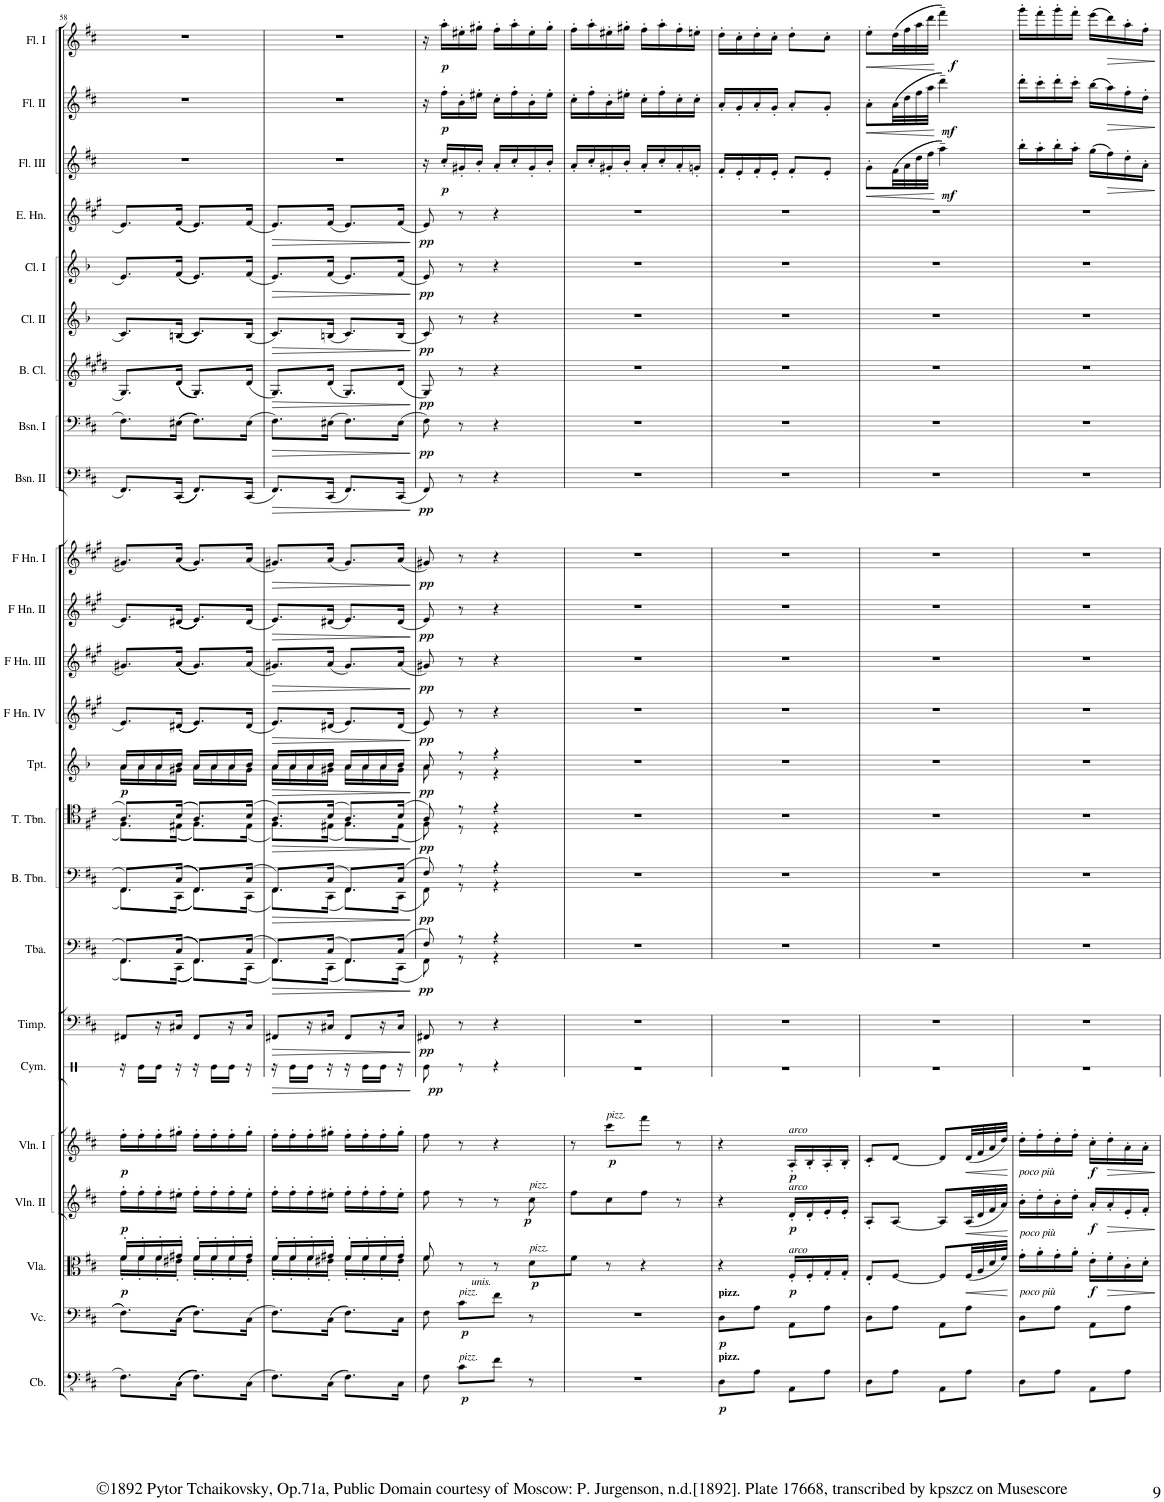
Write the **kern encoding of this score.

**kern	**dynam	**kern	**dynam	**kern	**dynam	**kern	**dynam	**kern	**dynam	**kern	**dynam	**kern	**dynam	**kern	**dynam	**kern	**dynam	**kern	**dynam	**kern	**dynam	**kern	**dynam	**kern	**dynam	**kern	**dynam	**kern	**dynam	**kern	**dynam	**kern	**dynam	**kern	**dynam	**kern	**dynam	**kern	**dynam	**kern	**dynam	**kern	**dynam	**kern	**dynam
*part23	*part23	*part22	*part22	*part21	*part21	*part20	*part20	*part19	*part19	*part18	*part18	*part17	*part17	*part16	*part16	*part15	*part15	*part14	*part14	*part13	*part13	*part12	*part12	*part11	*part11	*part10	*part10	*part9	*part9	*part8	*part8	*part7	*part7	*part6	*part6	*part5	*part5	*part4	*part4	*part3	*part3	*part2	*part2	*part1	*part1
*staff23	*staff23	*staff22	*staff22	*staff21	*staff21	*staff20	*staff20	*staff19	*staff19	*staff18	*staff18	*staff17	*staff17	*staff16	*staff16	*staff15	*staff15	*staff14	*staff14	*staff13	*staff13	*staff12	*staff12	*staff11	*staff11	*staff10	*staff10	*staff9	*staff9	*staff8	*staff8	*staff7	*staff7	*staff6	*staff6	*staff5	*staff5	*staff4	*staff4	*staff3	*staff3	*staff2	*staff2	*staff1	*staff1
*I"Contrabass	*	*I"Violoncello	*	*I"Viola	*	*I"Violin II	*	*I"Violin I	*	*I"Timpani	*	*I"Tuba	*	*I"Bass Trombone	*	*I"Tenor Trombone	*	*I"Trumpet in A	*	*I"Horn in F IV	*	*I"Horn in F III	*	*I"Horn in F II	*	*I"Horn in F I	*	*I"Bassoon II	*	*I"Bassoon I	*	*I"Bass Clarinet	*	*I"Clarinet in A II	*	*I"Clarinet in A I	*	*I"English Horn	*	*I"Flute III	*	*I"Flute II	*	*I"Flute I	*
*I'Cb.	*	*I'Vc.	*	*I'Vla.	*	*I'Vln. II	*	*I'Vln. I	*	*I'Timp.	*	*I'Tba.	*	*I'B. Tbn.	*	*I'T. Tbn.	*	*I'Tpt.	*	*	*	*	*	*	*	*	*	*I'Bsn. II	*	*I'Bsn. I	*	*I'B. Cl.	*	*I'Cl. II	*	*I'Cl. I	*	*I'E. Hn.	*	*I'Fl. III	*	*I'Fl. II	*	*I'Fl. I	*
!!LO:PB:g=z
*clefFv4	*	*clefF4	*	*clefC3	*	*clefG2	*	*clefG2	*	*clefF4	*	*clefF4	*	*clefF4	*	*clefC4	*	*clefG2	*	*clefG2	*	*clefG2	*	*clefG2	*	*clefG2	*	*clefF4	*	*clefF4	*	*clefG2	*	*clefG2	*	*clefG2	*	*clefG2	*	*clefG2	*	*clefG2	*	*clefG2	*
*	*	*	*	*	*	*	*	*	*	*	*	*	*	*	*	*	*	*Trd2c3	*	*Trd4c7	*	*Trd4c7	*	*Trd4c7	*	*Trd4c7	*	*	*	*	*	*Trd8c14	*	*Trd2c3	*	*Trd2c3	*	*Trd4c7	*	*	*	*	*	*	*
*k[f#c#]	*	*k[f#c#]	*	*k[f#c#]	*	*k[f#c#]	*	*k[f#c#]	*	*k[f#c#]	*	*k[f#c#]	*	*k[f#c#]	*	*k[f#c#]	*	*k[b-]	*	*k[f#c#g#]	*	*k[f#c#g#]	*	*k[f#c#g#]	*	*k[f#c#g#]	*	*k[f#c#]	*	*k[f#c#]	*	*k[f#c#g#d#]	*	*k[b-]	*	*k[b-]	*	*k[f#c#g#]	*	*k[f#c#]	*	*k[f#c#]	*	*k[f#c#]	*
*M2/4	*	*M2/4	*	*M2/4	*	*M2/4	*	*M2/4	*	*M2/4	*	*M2/4	*	*M2/4	*	*M2/4	*	*M2/4	*	*M2/4	*	*M2/4	*	*M2/4	*	*M2/4	*	*M2/4	*	*M2/4	*	*M2/4	*	*M2/4	*	*M2/4	*	*M2/4	*	*M2/4	*	*M2/4	*	*M2/4	*
=58	=58	=58	=58	=58	=58	=58	=58	=58	=58	=58	=58	=58	=58	=58	=58	=58	=58	=58	=58	=58	=58	=58	=58	=58	=58	=58	=58	=58	=58	=58	=58	=58	=58	=58	=58	=58	=58	=58	=58	=58	=58	=58	=58	=58	=58
*	*	*	*	*^	*	*	*	*	*	*	*	*^	*	*^	*	*^	*	*^	*	*	*	*	*	*	*	*	*	*	*	*	*	*	*	*	*	*	*	*	*	*	*	*	*	*	*
!	!	!	!	!	!	!LO:DY:b	!	!LO:DY:b	!	!LO:DY:b	!	!	!	!	!	!	!	!	!	!	!	!	!	!LO:DY:b	!	!	!	!	!	!	!	!	!	!	!	!	!	!	!	!	!	!	!	!	!	!	!	!	!	!
8.FF#\L	.	8.F#\L	.	16f#'/LL	16f#'\LL	p	16ff#'\LL	p	16ff#'\LL	p	8FF#X/L	.	8.FF#/L	8.FF#\L	.	8.FF#/L	8.FF#\L	.	8.A/L	8.F#\L	.	16a/LL	16a\LL	p	8.e/L	.	8.g#X/L	.	8.e/L	.	8.g#X/L	.	8.FF#/L	.	8.F#\L	.	8.G#/L	.	8.c/L	.	8.e/L	.	8.e/L	.	2r	.	2r	.	2r	.
.	.	.	.	16f#'/	16f#'\	.	16ff#'\	.	16ff#'\	.	.	.	.	.	.	.	.	.	.	.	.	16a/	16a\	.	.	.	.	.	.	.	.	.	.	.	.	.	.	.	.	.	.	.	.	.	.	.	.	.	.	.
.	.	.	.	16f#'/	16f#'\	.	16ff#'\	.	16ff#'\	.	16r	.	.	.	.	.	.	.	.	.	.	16a/	16a\	.	.	.	.	.	.	.	.	.	.	.	.	.	.	.	.	.	.	.	.	.	.	.	.	.	.	.
((((16CC#\Jk	.	((((((16C#\Jk	.	16g#X'/JJ	16e#X'\JJ	.	16ee#X'\JJ	.	16gg#X'\JJ	.	16C#X/JJ	.	(((16C#/Jk	(((16CC#\Jk	.	(((16C#/Jk	(((16CC#\Jk	.	((16B/Jk	((16E#X\Jk	.	16b-/JJ	16g#X\JJ	.	((((16d#X/Jk	.	((((16a/Jk	.	((((16d#X/Jk	.	((((16a/Jk	.	(((16CC#/Jk	.	(((16E#X\Jk	.	(((16d#/Jk	.	(((16Bn/Jk	.	(((16f/Jk	.	(((16f#/Jk	.	.	.	.	.	.	.
8.FF#\L))))	.	8.F#\L))))))	.	16f#'/LL	16f#'\LL	.	16ff#'\LL	.	16ff#'\LL	.	8FF#/L	.	8.FF#/L)))	8.FF#\L)))	.	8.FF#/L)))	8.FF#\L)))	.	8.A/L))	8.F#\L))	.	16a/LL	16a\LL	.	8.e/L))))	.	8.g#/L))))	.	8.e/L))))	.	8.g#/L))))	.	8.FF#/L)))	.	8.F#\L)))	.	8.G#/L)))	.	8.c/L)))	.	8.e/L)))	.	8.e/L)))	.	.	.	.	.	.	.
.	.	.	.	16f#'/	16f#'\	.	16ff#'\	.	16ff#'\	.	.	.	.	.	.	.	.	.	.	.	.	16a/	16a\	.	.	.	.	.	.	.	.	.	.	.	.	.	.	.	.	.	.	.	.	.	.	.	.	.	.	.
.	.	.	.	16f#'/	16f#'\	.	16ff#'\	.	16ff#'\	.	16r	.	.	.	.	.	.	.	.	.	.	16a/	16a\	.	.	.	.	.	.	.	.	.	.	.	.	.	.	.	.	.	.	.	.	.	.	.	.	.	.	.
(16CC#\Jk	.	(16C#\Jk	.	16g#'/JJ	16e#'\JJ	.	16ee#'\JJ	.	16gg#'\JJ	.	16C#/JJ	.	(16C#/Jk	(16CC#\Jk	.	(16C#/Jk	(16CC#\Jk	.	(16B/Jk	(16E#\Jk	.	16b-/JJ	16g#\JJ	.	(16d#/Jk	.	(16a/Jk	.	(16d#/Jk	.	(16a/Jk	.	(16CC#/Jk	.	(16E#\Jk	.	(16d#/Jk	.	(16B/Jk	.	(16f/Jk	.	(16f#/Jk	.	.	.	.	.	.	.
=59	=59	=59	=59	=59	=59	=59	=59	=59	=59	=59	=59	=59	=59	=59	=59	=59	=59	=59	=59	=59	=59	=59	=59	=59	=59	=59	=59	=59	=59	=59	=59	=59	=59	=59	=59	=59	=59	=59	=59	=59	=59	=59	=59	=59	=59	=59	=59	=59	=59	=59
!	!	!	!	!	!	!	!	!	!	!	!	!LO:HP:b	!	!	!LO:HP:b	!	!	!LO:HP:b	!	!	!LO:HP:b	!	!	!LO:HP:b	!	!LO:HP:b	!	!LO:HP:b	!	!LO:HP:b	!	!LO:HP:b	!	!LO:HP:b	!	!LO:HP:b	!	!LO:HP:b	!	!LO:HP:b	!	!LO:HP:b	!	!LO:HP:b	!	!	!	!	!	!
8.FF#\L)	.	8.F#\L)	.	16f#'/LL	16f#'\LL	.	16ff#'\LL	.	16ff#'\LL	.	8FF#X/L	>	8.FF#/L)	8.FF#\L)	>	8.FF#/L)	8.FF#\L)	>	8.A/L)	8.F#\L)	>	16a/LL	16a\LL	>	8.e/L)	>	8.g#X/L)	>	8.e/L)	>	8.g#X/L)	>	8.FF#/L)	>	8.F#\L)	>	8.G#/L)	>	8.c/L)	>	8.e/L)	>	8.e/L)	>	2r	.	2r	.	2r	.
.	.	.	.	16f#'/	16f#'\	.	16ff#'\	.	16ff#'\	.	.	.	.	.	.	.	.	.	.	.	.	16a/	16a\	.	.	.	.	.	.	.	.	.	.	.	.	.	.	.	.	.	.	.	.	.	.	.	.	.	.	.
.	.	.	.	16f#'/	16f#'\	.	16ff#'\	.	16ff#'\	.	16r	.	.	.	.	.	.	.	.	.	.	16a/	16a\	.	.	.	.	.	.	.	.	.	.	.	.	.	.	.	.	.	.	.	.	.	.	.	.	.	.	.
((16CC#\Jk	.	((16C#\Jk	.	16g#X'/JJ	16e#X'\JJ	.	16ee#X'\JJ	.	16gg#X'\JJ	.	16C#X/JJ	.	(16C#/Jk	(16CC#\Jk	.	(16C#/Jk	(16CC#\Jk	.	(16B/Jk	(16E#X\Jk	.	16b-/JJ	16g#X\JJ	.	(16d#X/Jk	.	(16a/Jk	.	(16d#X/Jk	.	(16a/Jk	.	(16CC#/Jk	.	(16E#X\Jk	.	(16d#/Jk	.	(16Bn/Jk	.	(16f/Jk	.	(16f#/Jk	.	.	.	.	.	.	.
8.FF#\L))	.	8.F#\L))	.	16f#'/LL	16f#'\LL	.	16ff#'\LL	.	16ff#'\LL	.	8FF#/L	.	8.FF#/L)	8.FF#\L)	.	8.FF#/L)	8.FF#\L)	.	8.A/L)	8.F#\L)	.	16a/LL	16a\LL	.	8.e/L)	.	8.g#/L)	.	8.e/L)	.	8.g#/L)	.	8.FF#/L)	.	8.F#\L)	.	8.G#/L)	.	8.c/L)	.	8.e/L)	.	8.e/L)	.	.	.	.	.	.	.
.	.	.	.	16f#'/	16f#'\	.	16ff#'\	.	16ff#'\	.	.	.	.	.	.	.	.	.	.	.	.	16a/	16a\	.	.	.	.	.	.	.	.	.	.	.	.	.	.	.	.	.	.	.	.	.	.	.	.	.	.	.
.	.	.	.	16f#'/	16f#'\	.	16ff#'\	.	16ff#'\	.	16r	.	.	.	.	.	.	.	.	.	.	16a/	16a\	.	.	.	.	.	.	.	.	.	.	.	.	.	.	.	.	.	.	.	.	.	.	.	.	.	.	.
16CC#\Jk	.	16C#\Jk	.	16g#'/JJ	16e#'\JJ	.	16ee#'\JJ	.	16gg#'\JJ	.	16C#/JJ	.	(16C#/Jk	(16CC#\Jk	.	(16C#/Jk	(16CC#\Jk	.	(16B/Jk	(16E#\Jk	.	16b-/JJ	16g#\JJ	.	(16d#/Jk	.	(16a/Jk	.	(16d#/Jk	.	(16a/Jk	.	(16CC#/Jk	.	(16E#\Jk	.	(16d#/Jk	.	(16B/Jk	.	(16f/Jk	.	(16f#/Jk	.	.	.	.	.	.	.
*	*	*	*	*	*	*	*	*	*	*	*	*	*v	*v	*	*	*	*	*v	*v	*	*v	*v	*	*	*	*	*	*	*	*	*	*	*	*	*	*	*	*	*	*	*	*	*	*	*	*	*	*	*
*	*	*	*	*v	*v	*	*	*	*	*	*	*	*	*	*v	*v	*	*	*	*	*	*	*	*	*	*	*	*	*	*	*	*	*	*	*	*	*	*	*	*	*	*	*	*	*	*	*
.	.	.	.	.	.	.	.	.	.	.	]	.	]	.	]	.	]	.	]	.	]	.	]	.	]	.	]	.	]	.	]	.	]	.	]	.	]	.	]	.	.	.	.	.	.
=60	=60	=60	=60	=60	=60	=60	=60	=60	=60	=60	=60	=60	=60	=60	=60	=60	=60	=60	=60	=60	=60	=60	=60	=60	=60	=60	=60	=60	=60	=60	=60	=60	=60	=60	=60	=60	=60	=60	=60	=60	=60	=60	=60	=60	=60
*	*	*	*	*^	*	*	*	*	*	*	*	*^	*	*^	*	*^	*	*^	*	*	*	*	*	*	*	*	*	*	*	*	*	*	*	*	*	*	*	*	*	*	*	*	*	*	*
!	!	!	!	!	!	!	!	!	!	!	!	!LO:DY:b	!	!	!LO:DY:b	!	!	!LO:DY:b	!	!	!LO:DY:b	!	!	!LO:DY:b	!	!LO:DY:b	!	!LO:DY:b	!	!LO:DY:b	!	!LO:DY:b	!	!LO:DY:b	!	!LO:DY:b	!	!LO:DY:b	!	!LO:DY:b	!	!LO:DY:b	!	!LO:DY:b	!	!	!	!	!	!
8FF#\	.	8F#\	.	8f#/	8f#\	.	8ff#\	.	8ff#\	.	8FF#X/	pp	8F#/)	8FF#\)	pp	8F#/)	8FF#\)	pp	8A/)	8F#\)	pp	8a/	8a\	pp	8e/)	pp	8g#X/)	pp	8e/)	pp	8g#X/)	pp	8FF#/)	pp	8F#\)	pp	8G#/)	pp	8c/)	pp	8e/)	pp	8e/)	pp	16r	.	16r	.	16r	.
!	!	!	!	!	!	!	!	!	!	!	!	!	!	!	!	!	!	!	!	!	!	!	!	!	!	!	!	!	!	!	!	!	!	!	!	!	!	!	!	!	!	!	!	!	!	!LO:DY:b	!	!LO:DY:b	!	!LO:DY:b
.	.	.	.	.	.	.	.	.	.	.	.	.	.	.	.	.	.	.	.	.	.	.	.	.	.	.	.	.	.	.	.	.	.	.	.	.	.	.	.	.	.	.	.	.	16cc#'/LL	p	16ff#'\LL	p	16aa'\LL	p
!	!	!LO:TX:a:i:t=pizz.	!	!	!	!	!	!	!	!	!	!	!	!	!	!	!	!	!	!	!	!	!	!	!	!	!	!	!	!	!	!	!	!	!	!	!	!	!	!	!	!	!	!	!	!	!	!	!	!
!LO:TX:a:i:t=pizz.	!	!	!	!	!	!	!	!	!	!	!	!	!	!	!	!	!	!	!	!	!	!	!	!	!	!	!	!	!	!	!	!	!	!	!	!	!	!	!	!	!	!	!	!	!	!	!	!	!	!
!	!LO:DY:b	!	!LO:DY:b	!	!	!	!	!	!	!	!	!	!	!	!	!	!	!	!	!	!	!	!	!	!	!	!	!	!	!	!	!	!	!	!	!	!	!	!	!	!	!	!	!	!	!	!	!	!	!
8C#\L	p	8c#\L	p	8r	8ryy	.	8r	.	8r	.	8r	.	8r	8r	.	8r	8r	.	8r	8r	.	8r	8r	.	8r	.	8r	.	8r	.	8r	.	8r	.	8r	.	8r	.	8r	.	8r	.	8r	.	16g#X'/	.	16b'\	.	16ee#X'\	.
.	.	.	.	.	.	.	.	.	.	.	.	.	.	.	.	.	.	.	.	.	.	.	.	.	.	.	.	.	.	.	.	.	.	.	.	.	.	.	.	.	.	.	.	.	16b'/JJ	.	16ee#X'\JJ	.	16gg#X'\JJ	.
!	!	!	!	!LO:TX:b:i:t=unis.	!	!	!	!	!	!	!	!	!	!	!	!	!	!	!	!	!	!	!	!	!	!	!	!	!	!	!	!	!	!	!	!	!	!	!	!	!	!	!	!	!	!	!	!	!	!
8F#\J	.	8f#\J	.	8r	8ryy	.	8r	.	4r	.	4r	.	4r	4r	.	4r	4r	.	4r	4r	.	4r	4r	.	4r	.	4r	.	4r	.	4r	.	4r	.	4r	.	4r	.	4r	.	4r	.	4r	.	16a'/LL	.	16cc#'\LL	.	16ff#'\LL	.
.	.	.	.	.	.	.	.	.	.	.	.	.	.	.	.	.	.	.	.	.	.	.	.	.	.	.	.	.	.	.	.	.	.	.	.	.	.	.	.	.	.	.	.	.	16cc#'/	.	16ff#'\	.	16aa'\	.
!	!	!	!	!	!	!	!LO:TX:a:i:t=pizz.	!	!	!	!	!	!	!	!	!	!	!	!	!	!	!	!	!	!	!	!	!	!	!	!	!	!	!	!	!	!	!	!	!	!	!	!	!	!	!	!	!	!	!
!	!	!	!	!LO:TX:a:i:t=pizz.	!	!	!	!	!	!	!	!	!	!	!	!	!	!	!	!	!	!	!	!	!	!	!	!	!	!	!	!	!	!	!	!	!	!	!	!	!	!	!	!	!	!	!	!	!	!
!	!	!	!	!	!	!LO:DY:b	!	!LO:DY:b	!	!	!	!	!	!	!	!	!	!	!	!	!	!	!	!	!	!	!	!	!	!	!	!	!	!	!	!	!	!	!	!	!	!	!	!	!	!	!	!	!	!
8r	.	8r	.	8d\L	8ryy	p	8cc#\	p	.	.	.	.	.	.	.	.	.	.	.	.	.	.	.	.	.	.	.	.	.	.	.	.	.	.	.	.	.	.	.	.	.	.	.	.	16g#'/	.	16b'\	.	16ee#'\	.
.	.	.	.	.	.	.	.	.	.	.	.	.	.	.	.	.	.	.	.	.	.	.	.	.	.	.	.	.	.	.	.	.	.	.	.	.	.	.	.	.	.	.	.	.	16b'/JJ	.	16ee#'\JJ	.	16gg#'\JJ	.
*	*	*	*	*	*	*	*	*	*	*	*	*	*v	*v	*	*	*	*	*v	*v	*	*v	*v	*	*	*	*	*	*	*	*	*	*	*	*	*	*	*	*	*	*	*	*	*	*	*	*	*	*	*
*	*	*	*	*v	*v	*	*	*	*	*	*	*	*	*	*v	*v	*	*	*	*	*	*	*	*	*	*	*	*	*	*	*	*	*	*	*	*	*	*	*	*	*	*	*	*	*	*	*
=61	=61	=61	=61	=61	=61	=61	=61	=61	=61	=61	=61	=61	=61	=61	=61	=61	=61	=61	=61	=61	=61	=61	=61	=61	=61	=61	=61	=61	=61	=61	=61	=61	=61	=61	=61	=61	=61	=61	=61	=61	=61	=61	=61	=61	=61
2r	.	2r	.	8f#\J	.	8ff#\L	.	8r	.	2r	.	2r	.	2r	.	2r	.	2r	.	2r	.	2r	.	2r	.	2r	.	2r	.	2r	.	2r	.	2r	.	2r	.	2r	.	16a'/LL	.	16cc#'\LL	.	16ff#'\LL	.
.	.	.	.	.	.	.	.	.	.	.	.	.	.	.	.	.	.	.	.	.	.	.	.	.	.	.	.	.	.	.	.	.	.	.	.	.	.	.	.	16cc#'/	.	16ff#'\	.	16aa'\	.
!	!	!	!	!	!	!	!	!LO:TX:a:i:t=pizz.	!	!	!	!	!	!	!	!	!	!	!	!	!	!	!	!	!	!	!	!	!	!	!	!	!	!	!	!	!	!	!	!	!	!	!	!	!
!	!	!	!	!	!	!	!	!	!LO:DY:b	!	!	!	!	!	!	!	!	!	!	!	!	!	!	!	!	!	!	!	!	!	!	!	!	!	!	!	!	!	!	!	!	!	!	!	!
.	.	.	.	8r	.	8cc#\	.	8ccc#\L	p	.	.	.	.	.	.	.	.	.	.	.	.	.	.	.	.	.	.	.	.	.	.	.	.	.	.	.	.	.	.	16g#X'/	.	16b'\	.	16ee#X'\	.
.	.	.	.	.	.	.	.	.	.	.	.	.	.	.	.	.	.	.	.	.	.	.	.	.	.	.	.	.	.	.	.	.	.	.	.	.	.	.	.	16b'/JJ	.	16ee#X'\JJ	.	16gg#X'\JJ	.
.	.	.	.	4r	.	8ff#\J	.	8fff#\J	.	.	.	.	.	.	.	.	.	.	.	.	.	.	.	.	.	.	.	.	.	.	.	.	.	.	.	.	.	.	.	16a'/LL	.	16cc#'\LL	.	16ff#'\LL	.
.	.	.	.	.	.	.	.	.	.	.	.	.	.	.	.	.	.	.	.	.	.	.	.	.	.	.	.	.	.	.	.	.	.	.	.	.	.	.	.	16cc#'/	.	16ff#'\	.	16aa'\	.
.	.	.	.	.	.	8r	.	8r	.	.	.	.	.	.	.	.	.	.	.	.	.	.	.	.	.	.	.	.	.	.	.	.	.	.	.	.	.	.	.	16a'/	.	16cc#'\	.	16ff#'\	.
.	.	.	.	.	.	.	.	.	.	.	.	.	.	.	.	.	.	.	.	.	.	.	.	.	.	.	.	.	.	.	.	.	.	.	.	.	.	.	.	16gn'/JJ	.	16cc#'\JJ	.	16een'\JJ	.
=62	=62	=62	=62	=62	=62	=62	=62	=62	=62	=62	=62	=62	=62	=62	=62	=62	=62	=62	=62	=62	=62	=62	=62	=62	=62	=62	=62	=62	=62	=62	=62	=62	=62	=62	=62	=62	=62	=62	=62	=62	=62	=62	=62	=62	=62
!	!	!LO:TX:a:B:t=pizz.	!	!	!	!	!	!	!	!	!	!	!	!	!	!	!	!	!	!	!	!	!	!	!	!	!	!	!	!	!	!	!	!	!	!	!	!	!	!	!	!	!	!	!
!LO:TX:a:B:t=pizz.	!	!	!	!	!	!	!	!	!	!	!	!	!	!	!	!	!	!	!	!	!	!	!	!	!	!	!	!	!	!	!	!	!	!	!	!	!	!	!	!	!	!	!	!	!
!	!LO:DY:b	!	!LO:DY:b	!	!	!	!	!	!	!	!	!	!	!	!	!	!	!	!	!	!	!	!	!	!	!	!	!	!	!	!	!	!	!	!	!	!	!	!	!	!	!	!	!	!
8DD\L	p	8D\L	p	4r	.	4r	.	4r	.	2r	.	2r	.	2r	.	2r	.	2r	.	2r	.	2r	.	2r	.	2r	.	2r	.	2r	.	2r	.	2r	.	2r	.	2r	.	16f#'/LL	.	16a'/LL	.	16dd'\LL	.
.	.	.	.	.	.	.	.	.	.	.	.	.	.	.	.	.	.	.	.	.	.	.	.	.	.	.	.	.	.	.	.	.	.	.	.	.	.	.	.	16e'/	.	16g'/	.	16cc#'\	.
8AA\J	.	8A\J	.	.	.	.	.	.	.	.	.	.	.	.	.	.	.	.	.	.	.	.	.	.	.	.	.	.	.	.	.	.	.	.	.	.	.	.	.	16f#'/	.	16a'/	.	16dd'\	.
.	.	.	.	.	.	.	.	.	.	.	.	.	.	.	.	.	.	.	.	.	.	.	.	.	.	.	.	.	.	.	.	.	.	.	.	.	.	.	.	16e'/JJ	.	16g'/JJ	.	16cc#'\JJ	.
!	!	!	!	!	!	!	!	!LO:TX:a:i:t=arco	!	!	!	!	!	!	!	!	!	!	!	!	!	!	!	!	!	!	!	!	!	!	!	!	!	!	!	!	!	!	!	!	!	!	!	!	!
!	!	!	!	!	!	!LO:TX:a:i:t=arco	!	!	!	!	!	!	!	!	!	!	!	!	!	!	!	!	!	!	!	!	!	!	!	!	!	!	!	!	!	!	!	!	!	!	!	!	!	!	!
!	!	!	!	!LO:TX:a:i:t=arco	!	!	!	!	!	!	!	!	!	!	!	!	!	!	!	!	!	!	!	!	!	!	!	!	!	!	!	!	!	!	!	!	!	!	!	!	!	!	!	!	!
!	!	!	!	!	!LO:DY:b	!	!LO:DY:b	!	!LO:DY:b	!	!	!	!	!	!	!	!	!	!	!	!	!	!	!	!	!	!	!	!	!	!	!	!	!	!	!	!	!	!	!	!	!	!	!	!
8AAA\L	.	8AA\L	.	16F#'/LL	p	16d'/LL	p	16A'/LL	p	.	.	.	.	.	.	.	.	.	.	.	.	.	.	.	.	.	.	.	.	.	.	.	.	.	.	.	.	.	.	8f#'/L	.	8a'/L	.	8dd'\L	.
.	.	.	.	16F#'/	.	16d'/	.	16B'/	.	.	.	.	.	.	.	.	.	.	.	.	.	.	.	.	.	.	.	.	.	.	.	.	.	.	.	.	.	.	.	.	.	.	.	.	.
8AA\J	.	8A\J	.	16G'/	.	16e'/	.	16A'/	.	.	.	.	.	.	.	.	.	.	.	.	.	.	.	.	.	.	.	.	.	.	.	.	.	.	.	.	.	.	.	8e'/J	.	8g'/J	.	8cc#'\J	.
.	.	.	.	16G'/JJ	.	16e'/JJ	.	16B'/JJ	.	.	.	.	.	.	.	.	.	.	.	.	.	.	.	.	.	.	.	.	.	.	.	.	.	.	.	.	.	.	.	.	.	.	.	.	.
=63	=63	=63	=63	=63	=63	=63	=63	=63	=63	=63	=63	=63	=63	=63	=63	=63	=63	=63	=63	=63	=63	=63	=63	=63	=63	=63	=63	=63	=63	=63	=63	=63	=63	=63	=63	=63	=63	=63	=63	=63	=63	=63	=63	=63	=63
!	!	!	!	!	!	!	!	!	!	!	!	!	!	!	!	!	!	!	!	!	!	!	!	!	!	!	!	!	!	!	!	!	!	!	!	!	!	!	!	!	!LO:HP:b	!	!LO:HP:b	!	!LO:HP:b
8DD\L	.	8D\L	.	8E'/L	.	8A'/L	.	8c#'/L	.	2r	.	2r	.	2r	.	2r	.	2r	.	2r	.	2r	.	2r	.	2r	.	2r	.	2r	.	2r	.	2r	.	2r	.	2r	.	8g'\L	<	8a'\L	<	8ee'\L	<
8AA\J	.	8A\J	.	[8F#/J	.	[8A/J	.	[8d/J	.	.	.	.	.	.	.	.	.	.	.	.	.	.	.	.	.	.	.	.	.	.	.	.	.	.	.	.	.	.	.	((32f#\LL	.	((32a\LL	.	((32dd\LL	.
.	.	.	.	.	.	.	.	.	.	.	.	.	.	.	.	.	.	.	.	.	.	.	.	.	.	.	.	.	.	.	.	.	.	.	.	.	.	.	.	32a\	.	32dd\	.	32ff#\	.
.	.	.	.	.	.	.	.	.	.	.	.	.	.	.	.	.	.	.	.	.	.	.	.	.	.	.	.	.	.	.	.	.	.	.	.	.	.	.	.	32dd\	.	32ff#\	.	32aa\	.
.	.	.	.	.	.	.	.	.	.	.	.	.	.	.	.	.	.	.	.	.	.	.	.	.	.	.	.	.	.	.	.	.	.	.	.	.	.	.	.	32ff#\JJJ	.	32aa\JJJ	.	32ddd\JJJ	.
!	!	!	!	!	!	!	!	!	!	!	!	!	!	!	!	!	!	!	!	!	!	!	!	!	!	!	!	!	!	!	!	!	!	!	!	!	!	!	!	!	!LO:DY:n=1:b	!	!LO:DY:n=1:b	!	!LO:DY:n=1:b
8AAA\L	.	8AA\L	.	8F#/L]	.	8A/L]	.	8d/L]	.	.	.	.	.	.	.	.	.	.	.	.	.	.	.	.	.	.	.	.	.	.	.	.	.	.	.	.	.	.	.	4aa~\))	[ mf	4ddd~\))	[ mf	4fff#~\))	[ f
!	!	!	!	!	!LO:HP:b	!	!LO:HP:b	!	!LO:HP:b	!	!	!	!	!	!	!	!	!	!	!	!	!	!	!	!	!	!	!	!	!	!	!	!	!	!	!	!	!	!	!	!	!	!	!	!
8AA\J	.	8A\J	.	(32F#/LL	<	(32A/LL	<	(32d/LL	<	.	.	.	.	.	.	.	.	.	.	.	.	.	.	.	.	.	.	.	.	.	.	.	.	.	.	.	.	.	.	.	.	.	.	.	.
.	.	.	.	32A/	.	32d/	.	32f#/	.	.	.	.	.	.	.	.	.	.	.	.	.	.	.	.	.	.	.	.	.	.	.	.	.	.	.	.	.	.	.	.	.	.	.	.	.
.	.	.	.	32d/	.	32f#/	.	32a/	.	.	.	.	.	.	.	.	.	.	.	.	.	.	.	.	.	.	.	.	.	.	.	.	.	.	.	.	.	.	.	.	.	.	.	.	.
.	.	.	.	32f#/JJJ)	.	32a/JJJ)	.	32dd/JJJ)	.	.	.	.	.	.	.	.	.	.	.	.	.	.	.	.	.	.	.	.	.	.	.	.	.	.	.	.	.	.	.	.	.	.	.	.	.
.	.	.	.	.	[	.	[	.	[	.	.	.	.	.	.	.	.	.	.	.	.	.	.	.	.	.	.	.	.	.	.	.	.	.	.	.	.	.	.	.	.	.	.	.	.
=64	=64	=64	=64	=64	=64	=64	=64	=64	=64	=64	=64	=64	=64	=64	=64	=64	=64	=64	=64	=64	=64	=64	=64	=64	=64	=64	=64	=64	=64	=64	=64	=64	=64	=64	=64	=64	=64	=64	=64	=64	=64	=64	=64	=64	=64
!	!	!	!	!	!	!	!	!LO:TX:b:i:t=poco più	!	!	!	!	!	!	!	!	!	!	!	!	!	!	!	!	!	!	!	!	!	!	!	!	!	!	!	!	!	!	!	!	!	!	!	!	!
!	!	!	!	!	!	!LO:TX:b:i:t=poco più	!	!	!	!	!	!	!	!	!	!	!	!	!	!	!	!	!	!	!	!	!	!	!	!	!	!	!	!	!	!	!	!	!	!	!	!	!	!	!
!	!	!	!	!LO:TX:b:i:t=poco più	!	!	!	!	!	!	!	!	!	!	!	!	!	!	!	!	!	!	!	!	!	!	!	!	!	!	!	!	!	!	!	!	!	!	!	!	!	!	!	!	!
8DD\L	.	8D\L	.	16g'\LL	.	16b'\LL	.	16dd'\LL	.	2r	.	2r	.	2r	.	2r	.	2r	.	2r	.	2r	.	2r	.	2r	.	2r	.	2r	.	2r	.	2r	.	2r	.	2r	.	16bb'\LL	.	16ddd'\LL	.	16ggg'\LL	.
.	.	.	.	16a'\	.	16dd'\	.	16ff#'\	.	.	.	.	.	.	.	.	.	.	.	.	.	.	.	.	.	.	.	.	.	.	.	.	.	.	.	.	.	.	.	16aa'\	.	16ccc#'\	.	16fff#'\	.
8AA\J	.	8A\J	.	16g'\	.	16b'\	.	16dd'\	.	.	.	.	.	.	.	.	.	.	.	.	.	.	.	.	.	.	.	.	.	.	.	.	.	.	.	.	.	.	.	16bb'\	.	16ddd'\	.	16ggg'\	.
.	.	.	.	16a'\JJ	.	16dd'\JJ	.	16ff#'\JJ	.	.	.	.	.	.	.	.	.	.	.	.	.	.	.	.	.	.	.	.	.	.	.	.	.	.	.	.	.	.	.	16aa'\JJ	.	16ccc#'\JJ	.	16fff#'\JJ	.
!	!	!	!	!	!LO:DY:b	!	!LO:DY:b	!	!LO:DY:b	!	!	!	!	!	!	!	!	!	!	!	!	!	!	!	!	!	!	!	!	!	!	!	!	!	!	!	!	!	!	!	!	!	!	!	!
8AAA\L	.	8AA\L	.	16e'\LL	f	16a'/LL	f	16cc#'\LL	f	.	.	.	.	.	.	.	.	.	.	.	.	.	.	.	.	.	.	.	.	.	.	.	.	.	.	.	.	.	.	((16gg\LL	.	((16bb\LL	.	((16eee\LL	.
!	!	!	!	!	!LO:HP:b	!	!LO:HP:b	!	!LO:HP:b	!	!	!	!	!	!	!	!	!	!	!	!	!	!	!	!	!	!	!	!	!	!	!	!	!	!	!	!	!	!	!	!LO:HP:b	!	!LO:HP:b	!	!LO:HP:b
.	.	.	.	16f#'\	>	16a'/	>	16dd'\	>	.	.	.	.	.	.	.	.	.	.	.	.	.	.	.	.	.	.	.	.	.	.	.	.	.	.	.	.	.	.	16ff#\))	>	16aa\))	>	16ddd\))	>
8AA\J	.	8A\J	.	16c#'\	.	16e'/	.	16a'\	.	.	.	.	.	.	.	.	.	.	.	.	.	.	.	.	.	.	.	.	.	.	.	.	.	.	.	.	.	.	.	16dd'\	.	16ff#'\	.	16aa'\	.
.	.	.	.	16d'\JJ	.	16f#'/JJ	.	16a'\JJ	.	.	.	.	.	.	.	.	.	.	.	.	.	.	.	.	.	.	.	.	.	.	.	.	.	.	.	.	.	.	.	16a'\JJ	.	16dd'\JJ	.	16ff#'\JJ	.
.	.	.	.	.	]	.	]	.	]	.	.	.	.	.	.	.	.	.	.	.	.	.	.	.	.	.	.	.	.	.	.	.	.	.	.	.	.	.	.	.	]	.	]	.	]
=	=	=	=	=	=	=	=	=	=	=	=	=	=	=	=	=	=	=	=	=	=	=	=	=	=	=	=	=	=	=	=	=	=	=	=	=	=	=	=	=	=	=	=	=	=
*-	*-	*-	*-	*-	*-	*-	*-	*-	*-	*-	*-	*-	*-	*-	*-	*-	*-	*-	*-	*-	*-	*-	*-	*-	*-	*-	*-	*-	*-	*-	*-	*-	*-	*-	*-	*-	*-	*-	*-	*-	*-	*-	*-	*-	*-
